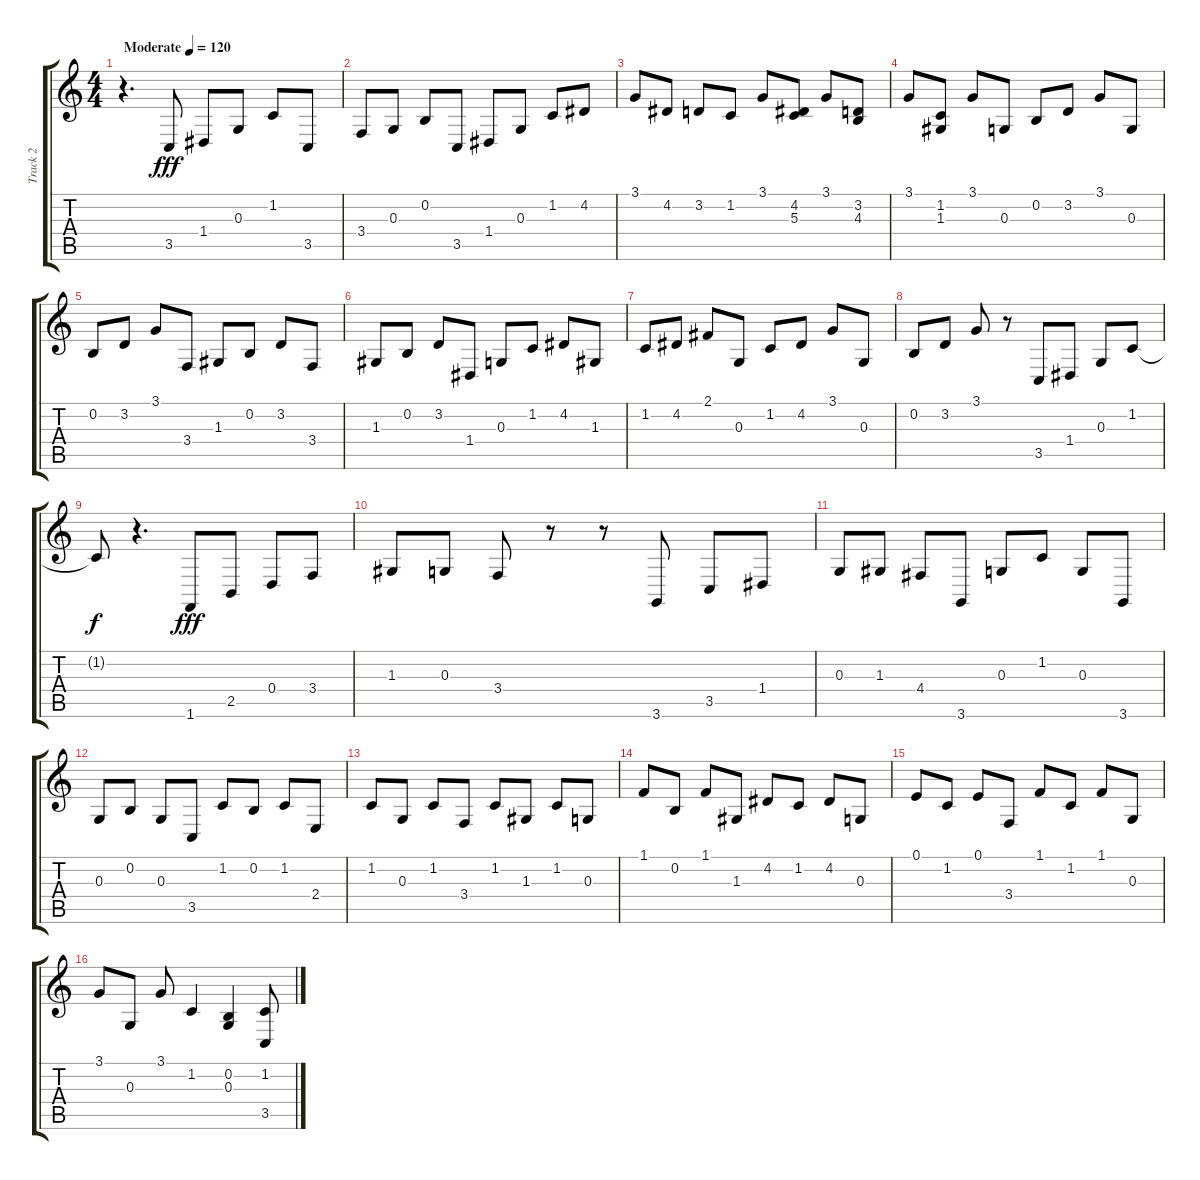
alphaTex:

\track ("Track 2" "Track 2") {instrument acousticgrandpiano}
\staff {score tabs}
\tuning (E4 B3 G3 D3 A2 E2) {hide}
\ts (4 4)
\tempo (120 "Moderate")
\clef g2
\ks c
r.4{d dy fff instrument acousticgrandpiano} 3.5.8 1.4.8 0.3.8 1.2.8 3.5.8 |
3.4.8 0.3.8 0.2.8 3.5.8 1.4.8 0.3.8 1.2.8 4.2.8 |
3.1.8 4.2.8 3.2.8 1.2.8 3.1.8 (4.2 5.3).8 3.1.8 (3.2 4.3).8 |
3.1.8 (1.2 1.3).8 3.1.8 0.3.8 0.2.8 3.2.8 3.1.8 0.3.8 |
0.2.8 3.2.8 3.1.8 3.4.8 1.3.8 0.2.8 3.2.8 3.4.8 |
1.3.8 0.2.8 3.2.8 1.4.8 0.3.8 1.2.8 4.2.8 1.3.8 |
1.2.8 4.2.8 2.1.8 0.3.8 1.2.8 4.2.8 3.1.8 0.3.8 |
0.2.8 3.2.8 3.1.8 r.8 3.5.8 1.4.8 0.3.8 1.2.8 |
1.2{t}.8{dy f} r.4{d} 1.6.8{dy fff} 2.5.8 0.4.8 3.4.8 |
1.3.8 0.3.8 3.4.8 r.8 r.8 3.6.8 3.5.8 1.4.8 |
0.3.8 1.3.8 4.4.8 3.6.8 0.3.8 1.2.8 0.3.8 3.6.8 |
0.3.8 0.2.8 0.3.8 3.5.8 1.2.8 0.2.8 1.2.8 2.4.8 |
1.2.8 0.3.8 1.2.8 3.4.8 1.2.8 1.3.8 1.2.8 0.3.8 |
1.1.8 0.2.8 1.1.8 1.3.8 4.2.8 1.2.8 4.2.8 0.3.8 |
0.1.8 1.2.8 0.1.8 3.4.8 1.1.8 1.2.8 1.1.8 0.3.8 |
3.1.8 0.3.8 3.1.8 1.2.4 (0.2 0.3).4 (1.2 3.5).8
